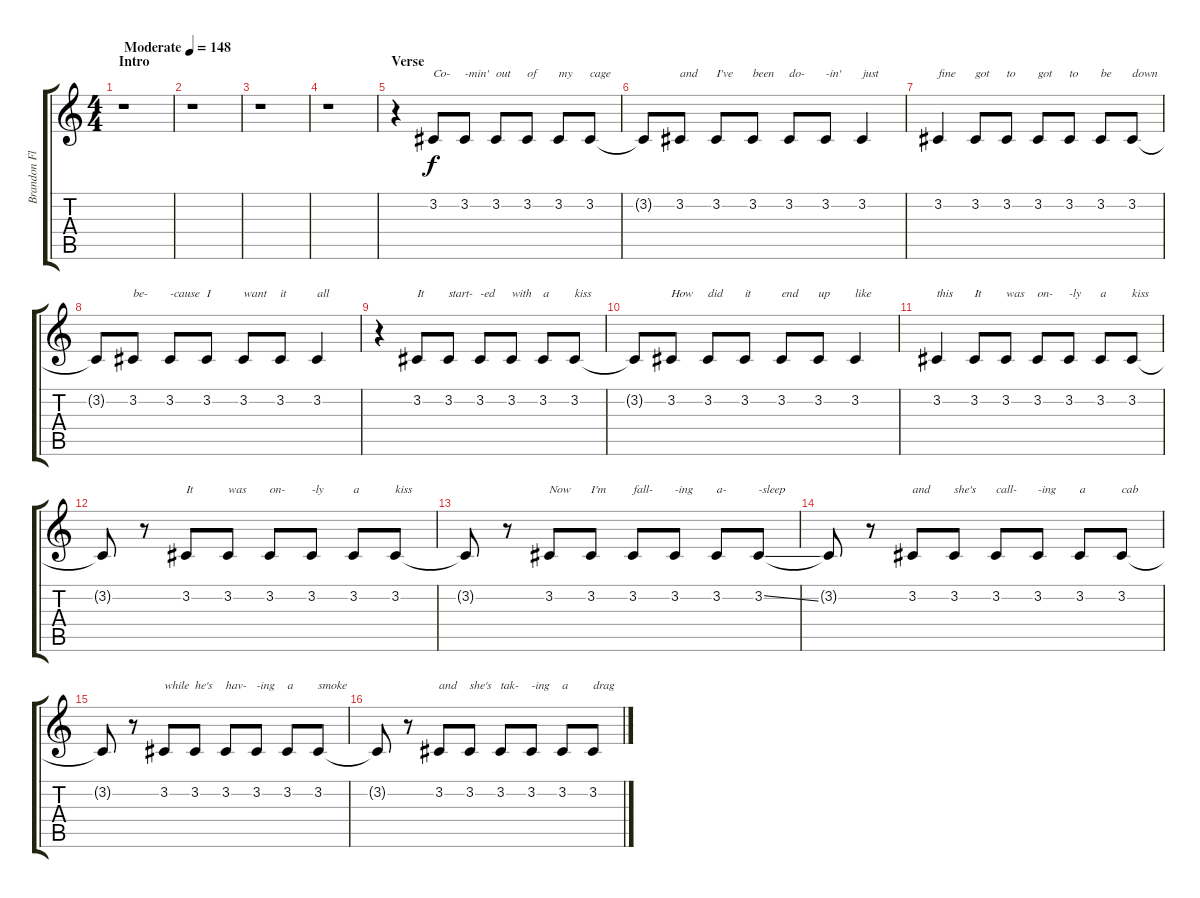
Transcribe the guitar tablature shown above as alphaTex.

\track ("Brandon Flowers - Vocals" "Brandon Fl") {instrument steeldrums}
\staff {score tabs}
\tuning (Eb4 Bb3 Gb3 Db3 Ab2 Eb2) {hide}
\ts (4 4)
\section ("" "Intro")
\tempo (148 "Moderate")
\clef g2
\ks c
r.1{dy f instrument steeldrums} |
r.1 |
r.1 |
r.1 |
\section ("" "Verse")
r.4 3.2.8{txt "Co-"} 3.2.8{txt "-min'"} 3.2.8{txt "out"} 3.2.8{txt "of"} 3.2.8{txt "my"} 3.2.8{txt "cage"} |
3.2{t}.8 3.2.8{txt "and"} 3.2.8{txt "I've"} 3.2.8{txt "been"} 3.2.8{txt "do-"} 3.2.8{txt "-in'"} 3.2.4{txt "just"} |
3.2.4{txt "fine"} 3.2.8{txt "got"} 3.2.8{txt "to"} 3.2.8{txt "got"} 3.2.8{txt "to"} 3.2.8{txt "be"} 3.2.8{txt "down"} |
3.2{t}.8 3.2.8{txt "be-"} 3.2.8{txt "-cause"} 3.2.8{txt "I"} 3.2.8{txt "want"} 3.2.8{txt "it"} 3.2.4{txt "all"} |
r.4 3.2.8{txt "It"} 3.2.8{txt "start-"} 3.2.8{txt "-ed"} 3.2.8{txt "with"} 3.2.8{txt "a"} 3.2.8{txt "kiss"} |
3.2{t}.8 3.2.8{txt "How"} 3.2.8{txt "did"} 3.2.8{txt "it"} 3.2.8{txt "end"} 3.2.8{txt "up"} 3.2.4{txt "like"} |
3.2.4{txt "this"} 3.2.8{txt "It"} 3.2.8{txt "was"} 3.2.8{txt "on-"} 3.2.8{txt "-ly"} 3.2.8{txt "a"} 3.2.8{txt "kiss"} |
3.2{t}.8 r.8 3.2.8{txt "It"} 3.2.8{txt "was"} 3.2.8{txt "on-"} 3.2.8{txt "-ly"} 3.2.8{txt "a"} 3.2.8{txt "kiss"} |
3.2{t}.8 r.8 3.2.8{txt "Now"} 3.2.8{txt "I'm"} 3.2.8{txt "fall-"} 3.2.8{txt "-ing"} 3.2.8{txt "a-"} 3.2{ss}.8{txt "-sleep"} |
3.2{t}.8 r.8 3.2.8{txt "and"} 3.2.8{txt "she's"} 3.2.8{txt "call-"} 3.2.8{txt "-ing"} 3.2.8{txt "a"} 3.2.8{txt "cab"} |
3.2{t}.8 r.8 3.2.8{txt "while"} 3.2.8{txt "he's"} 3.2.8{txt "hav-"} 3.2.8{txt "-ing"} 3.2.8{txt "a"} 3.2.8{txt "smoke"} |
3.2{t}.8 r.8 3.2.8{txt "and"} 3.2.8{txt "she's"} 3.2.8{txt "tak-"} 3.2.8{txt "-ing"} 3.2.8{txt "a"} 3.2.8{txt "drag"}
